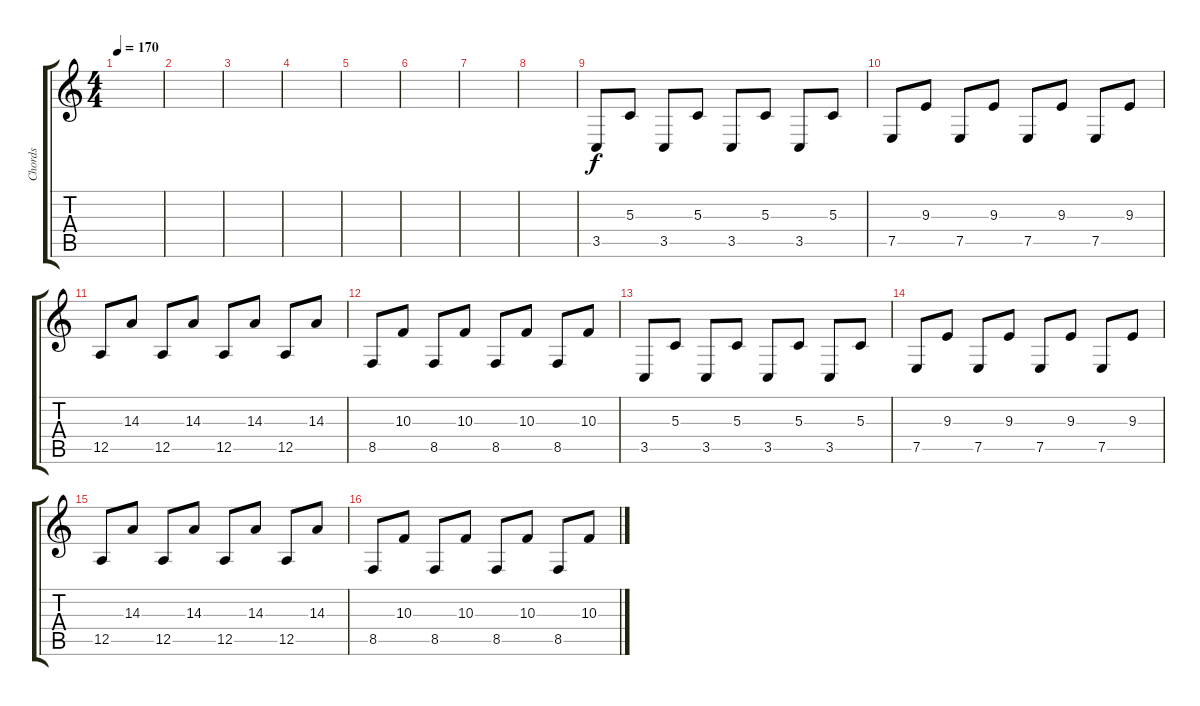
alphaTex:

\track ("Chords" "Chords") {instrument lead2sawtooth}
\staff {score tabs}
\tuning (E4 B3 G3 D3 A2 E2) {hide}
\ts (4 4)
\tempo 170
\clef g2
\ks c
|
|
|
|
|
|
|
|
3.5.8 5.3.8 3.5.8 5.3.8 3.5.8 5.3.8 3.5.8 5.3.8 |
7.5.8 9.3.8 7.5.8 9.3.8 7.5.8 9.3.8 7.5.8 9.3.8 |
12.5.8 14.3.8 12.5.8 14.3.8 12.5.8 14.3.8 12.5.8 14.3.8 |
8.5.8 10.3.8 8.5.8 10.3.8 8.5.8 10.3.8 8.5.8 10.3.8 |
3.5.8 5.3.8 3.5.8 5.3.8 3.5.8 5.3.8 3.5.8 5.3.8 |
7.5.8 9.3.8 7.5.8 9.3.8 7.5.8 9.3.8 7.5.8 9.3.8 |
12.5.8 14.3.8 12.5.8 14.3.8 12.5.8 14.3.8 12.5.8 14.3.8 |
8.5.8 10.3.8 8.5.8 10.3.8 8.5.8 10.3.8 8.5.8 10.3.8
